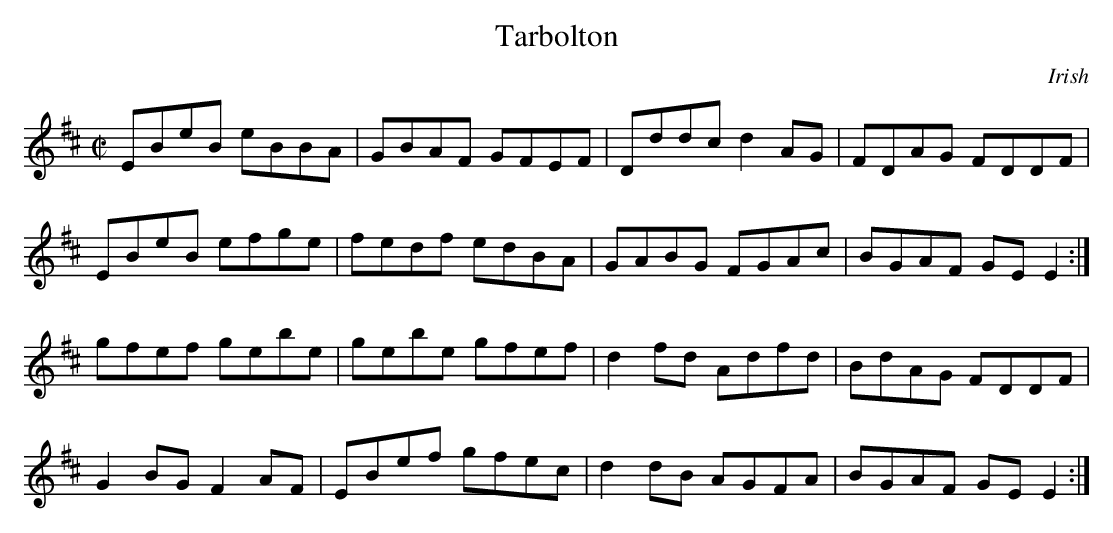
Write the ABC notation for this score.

X:1
T:Tarbolton
M:C|
K:D
EBeB eBBA | GBAF GFEF | Dddc d2 AG | FDAG FDDF |
EBeB efge | fedf edBA | GABG FGAc | BGAF GE E2 :|
gfef gebe | gebe gfef | d2 fd Adfd | BdAG FDDF |
G2 BG F2 AF | EBef gfec | d2 dB AGFA | BGAF GE E2 :|
